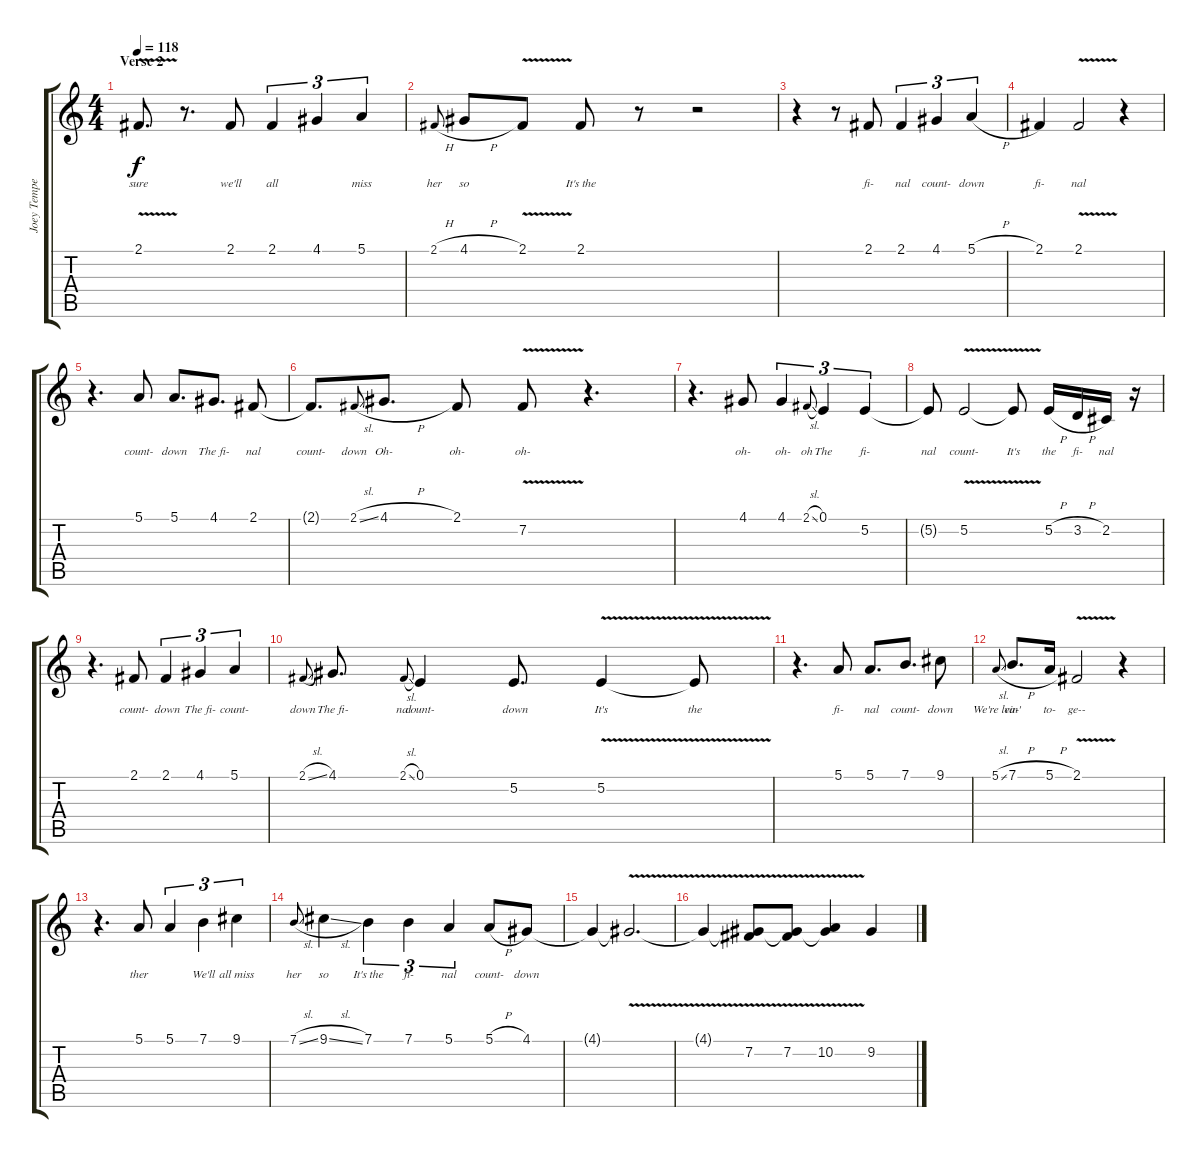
\track ("Joey Tempest - Lead Vocals" "Joey Tempe") {instrument clarinet}
\staff {score tabs}
\tuning (E4 B3 G3 D3 A2 E2) {hide}
\ts (4 4)
\section ("" "Verse 2")
\tempo 118
\clef g2
\ks c
2.1{v}.8{d lyrics (0 "sure") lyrics (1 "") lyrics (2 "") lyrics (3 "") lyrics (4 "") dy f} r.8{d} 2.1.8{lyrics (0 "we'll") lyrics (1 "") lyrics (2 "") lyrics (3 "") lyrics (4 "")} 2.1.4{tu (3 2) lyrics (0 "all") lyrics (1 "") lyrics (2 "") lyrics (3 "") lyrics (4 "")} 4.1.4{tu (3 2) lyrics (0 " ") lyrics (1 "") lyrics (2 "") lyrics (3 "") lyrics (4 "")} 5.1.4{tu (3 2) lyrics (0 "miss") lyrics (1 "") lyrics (2 "") lyrics (3 "") lyrics (4 "")} |
2.1{h}.8{lyrics (0 "her") lyrics (1 "") lyrics (2 "") lyrics (3 "") lyrics (4 "") gr onbeat} 4.1{h}.8{lyrics (0 "so") lyrics (1 "") lyrics (2 "") lyrics (3 "") lyrics (4 "")} 2.1{v}.8{lyrics (0 " ") lyrics (1 "") lyrics (2 "") lyrics (3 "") lyrics (4 "")} 2.1.8{lyrics (0 "It's the") lyrics (1 "") lyrics (2 "") lyrics (3 "") lyrics (4 "")} r.8 r.2 |
r.4 r.8 2.1.8{lyrics (0 "fi-") lyrics (1 "") lyrics (2 "") lyrics (3 "") lyrics (4 "")} 2.1.4{tu (3 2) lyrics (0 " nal") lyrics (1 "") lyrics (2 "") lyrics (3 "") lyrics (4 "")} 4.1.4{tu (3 2) lyrics (0 "count-") lyrics (1 "") lyrics (2 "") lyrics (3 "") lyrics (4 "")} 5.1{h}.4{tu (3 2) lyrics (0 "down") lyrics (1 "") lyrics (2 "") lyrics (3 "") lyrics (4 "")} |
2.1.4{lyrics (0 "fi-") lyrics (1 "") lyrics (2 "") lyrics (3 "") lyrics (4 "")} 2.1{v}.2{lyrics (0 "nal") lyrics (1 "") lyrics (2 "") lyrics (3 "") lyrics (4 "")} r.4 |
r.4{d} 5.1.8{lyrics (0 "count-") lyrics (1 "") lyrics (2 "") lyrics (3 "") lyrics (4 "")} 5.1.8{d lyrics (0 "down") lyrics (1 "") lyrics (2 "") lyrics (3 "") lyrics (4 "")} 4.1.8{d lyrics (0 "The fi-") lyrics (1 "") lyrics (2 "") lyrics (3 "") lyrics (4 "")} 2.1.8{lyrics (0 "nal") lyrics (1 "") lyrics (2 "") lyrics (3 "") lyrics (4 "")} |
2.1{t}.8{d lyrics (0 "count-") lyrics (1 "") lyrics (2 "") lyrics (3 "") lyrics (4 "")} 2.1{sl}.8{lyrics (0 "down") lyrics (1 "") lyrics (2 "") lyrics (3 "") lyrics (4 "") gr onbeat} 4.1{h}.8{d lyrics (0 "Oh-") lyrics (1 "") lyrics (2 "") lyrics (3 "") lyrics (4 "")} 2.1.8{lyrics (0 "oh-") lyrics (1 "") lyrics (2 "") lyrics (3 "") lyrics (4 "")} 7.2{v}.8{lyrics (0 "oh-") lyrics (1 "") lyrics (2 "") lyrics (3 "") lyrics (4 "")} r.4{d} |
r.4{d} 4.1.8{lyrics (0 "oh-") lyrics (1 "") lyrics (2 "") lyrics (3 "") lyrics (4 "")} 4.1.4{tu (3 2) lyrics (0 " oh-") lyrics (1 "") lyrics (2 "") lyrics (3 "") lyrics (4 "")} 2.1{sl}.8{lyrics (0 "oh") lyrics (1 "") lyrics (2 "") lyrics (3 "") lyrics (4 "") gr onbeat} 0.1.4{tu (3 2) lyrics (0 "The") lyrics (1 "") lyrics (2 "") lyrics (3 "") lyrics (4 "")} 5.2.4{tu (3 2) lyrics (0 "fi-") lyrics (1 "") lyrics (2 "") lyrics (3 "") lyrics (4 "")} |
5.2{t}.8{lyrics (0 "nal") lyrics (1 "") lyrics (2 "") lyrics (3 "") lyrics (4 "")} 5.2{v}.2{lyrics (0 "count-") lyrics (1 "") lyrics (2 "") lyrics (3 "") lyrics (4 "")} 5.2{t}.8{lyrics (0 "It's") lyrics (1 "") lyrics (2 "") lyrics (3 "") lyrics (4 "")} 5.2{h}.16{lyrics (0 "the") lyrics (1 "") lyrics (2 "") lyrics (3 "") lyrics (4 "")} 3.2{h}.16{lyrics (0 "fi-") lyrics (1 "") lyrics (2 "") lyrics (3 "") lyrics (4 "")} 2.2.16{lyrics (0 "nal") lyrics (1 "") lyrics (2 "") lyrics (3 "") lyrics (4 "")} r.16 |
r.4{d} 2.1.8{lyrics (0 "count-") lyrics (1 "") lyrics (2 "") lyrics (3 "") lyrics (4 "")} 2.1.4{tu (3 2) lyrics (0 " down") lyrics (1 "") lyrics (2 "") lyrics (3 "") lyrics (4 "")} 4.1.4{tu (3 2) lyrics (0 "The fi-") lyrics (1 "") lyrics (2 "") lyrics (3 "") lyrics (4 "")} 5.1.4{tu (3 2) lyrics (0 "count-") lyrics (1 "") lyrics (2 "") lyrics (3 "") lyrics (4 "")} |
2.1{sl}.8{lyrics (0 "down") lyrics (1 "") lyrics (2 "") lyrics (3 "") lyrics (4 "") gr onbeat} 4.1.8{d lyrics (0 "The fi-") lyrics (1 "") lyrics (2 "") lyrics (3 "") lyrics (4 "")} 2.1{sl}.8{lyrics (0 "nal") lyrics (1 "") lyrics (2 "") lyrics (3 "") lyrics (4 "") gr onbeat} 0.1.4{lyrics (0 "count-") lyrics (1 "") lyrics (2 "") lyrics (3 "") lyrics (4 "")} 5.2.8{d lyrics (0 " down") lyrics (1 "") lyrics (2 "") lyrics (3 "") lyrics (4 "")} 5.2{v}.4{lyrics (0 "It's") lyrics (1 "") lyrics (2 "") lyrics (3 "") lyrics (4 "")} 5.2{t}.8{lyrics (0 "the") lyrics (1 "") lyrics (2 "") lyrics (3 "") lyrics (4 "")} |
r.4{d} 5.1.8{lyrics (0 "fi-") lyrics (1 "") lyrics (2 "") lyrics (3 "") lyrics (4 "")} 5.1.8{d lyrics (0 " nal") lyrics (1 "") lyrics (2 "") lyrics (3 "") lyrics (4 "")} 7.1.8{d lyrics (0 "count-") lyrics (1 "") lyrics (2 "") lyrics (3 "") lyrics (4 "")} 9.1.8{lyrics (0 "down  ") lyrics (1 "") lyrics (2 "") lyrics (3 "") lyrics (4 "")} |
5.1{sl}.8{lyrics (0 "We're lea-") lyrics (1 "") lyrics (2 "") lyrics (3 "") lyrics (4 "") gr onbeat} 7.1{h}.8{d lyrics (0 "vin'") lyrics (1 "") lyrics (2 "") lyrics (3 "") lyrics (4 "")} 5.1{h}.16{lyrics (0 "to-") lyrics (1 "") lyrics (2 "") lyrics (3 "") lyrics (4 "")} 2.1{v}.2{lyrics (0 "ge--") lyrics (1 "") lyrics (2 "") lyrics (3 "") lyrics (4 "")} r.4 |
r.4{d} 5.1.8{lyrics (0 "ther  ") lyrics (1 "") lyrics (2 "") lyrics (3 "") lyrics (4 "")} 5.1.4{tu (3 2) lyrics (0 " ") lyrics (1 "") lyrics (2 "") lyrics (3 "") lyrics (4 "")} 7.1.4{tu (3 2) lyrics (0 "We'll") lyrics (1 "") lyrics (2 "") lyrics (3 "") lyrics (4 "")} 9.1.4{tu (3 2) lyrics (0 "all miss") lyrics (1 "") lyrics (2 "") lyrics (3 "") lyrics (4 "")} |
7.1{sl}.8{lyrics (0 "her") lyrics (1 "") lyrics (2 "") lyrics (3 "") lyrics (4 "") gr onbeat} 9.1{sl}.4{lyrics (0 "so  ") lyrics (1 "") lyrics (2 "") lyrics (3 "") lyrics (4 "")} 7.1.4{tu (3 2) lyrics (0 "It's the") lyrics (1 "") lyrics (2 "") lyrics (3 "") lyrics (4 "")} 7.1.4{tu (3 2) lyrics (0 "fi-") lyrics (1 "") lyrics (2 "") lyrics (3 "") lyrics (4 "")} 5.1.4{tu (3 2) lyrics (0 "nal") lyrics (1 "") lyrics (2 "") lyrics (3 "") lyrics (4 "")} 5.1{h}.8{lyrics (0 "count-") lyrics (1 "") lyrics (2 "") lyrics (3 "") lyrics (4 "")} 4.1.8{lyrics (0 "down") lyrics (1 "") lyrics (2 "") lyrics (3 "") lyrics (4 "")} |
4.1{t}.4{lyrics (0 " ") lyrics (1 "") lyrics (2 "") lyrics (3 "") lyrics (4 "")} 4.1{v t}.2{d} |
4.1{v t}.4 (4.1{v t} 7.2).8 (4.1{v t} 7.2).8 (4.1{v t} 10.2).4 9.2.4
